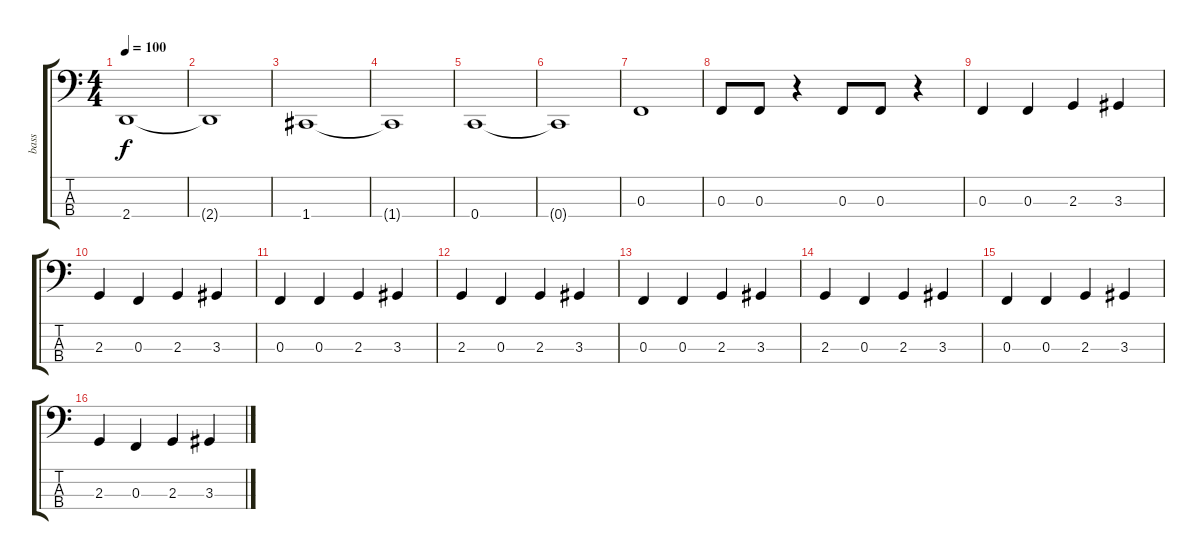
\track ("bass" "bass") {instrument electricbassfinger}
\staff {score tabs}
\tuning (Eb2 Bb1 F1 C1) {hide}
\ts (4 4)
\tempo 100
\clef f4
\ks c
2.4.1{dy f} |
2.4{t}.1 |
1.4.1 |
1.4{t}.1 |
0.4.1 |
0.4{t}.1 |
0.3.1 |
0.3.8 0.3.8 r.4 0.3.8 0.3.8 r.4 |
0.3.4 0.3.4 2.3.4 3.3.4 |
2.3.4 0.3.4 2.3.4 3.3.4 |
0.3.4 0.3.4 2.3.4 3.3.4 |
2.3.4 0.3.4 2.3.4 3.3.4 |
0.3.4 0.3.4 2.3.4 3.3.4 |
2.3.4 0.3.4 2.3.4 3.3.4 |
0.3.4 0.3.4 2.3.4 3.3.4 |
2.3.4 0.3.4 2.3.4 3.3.4
